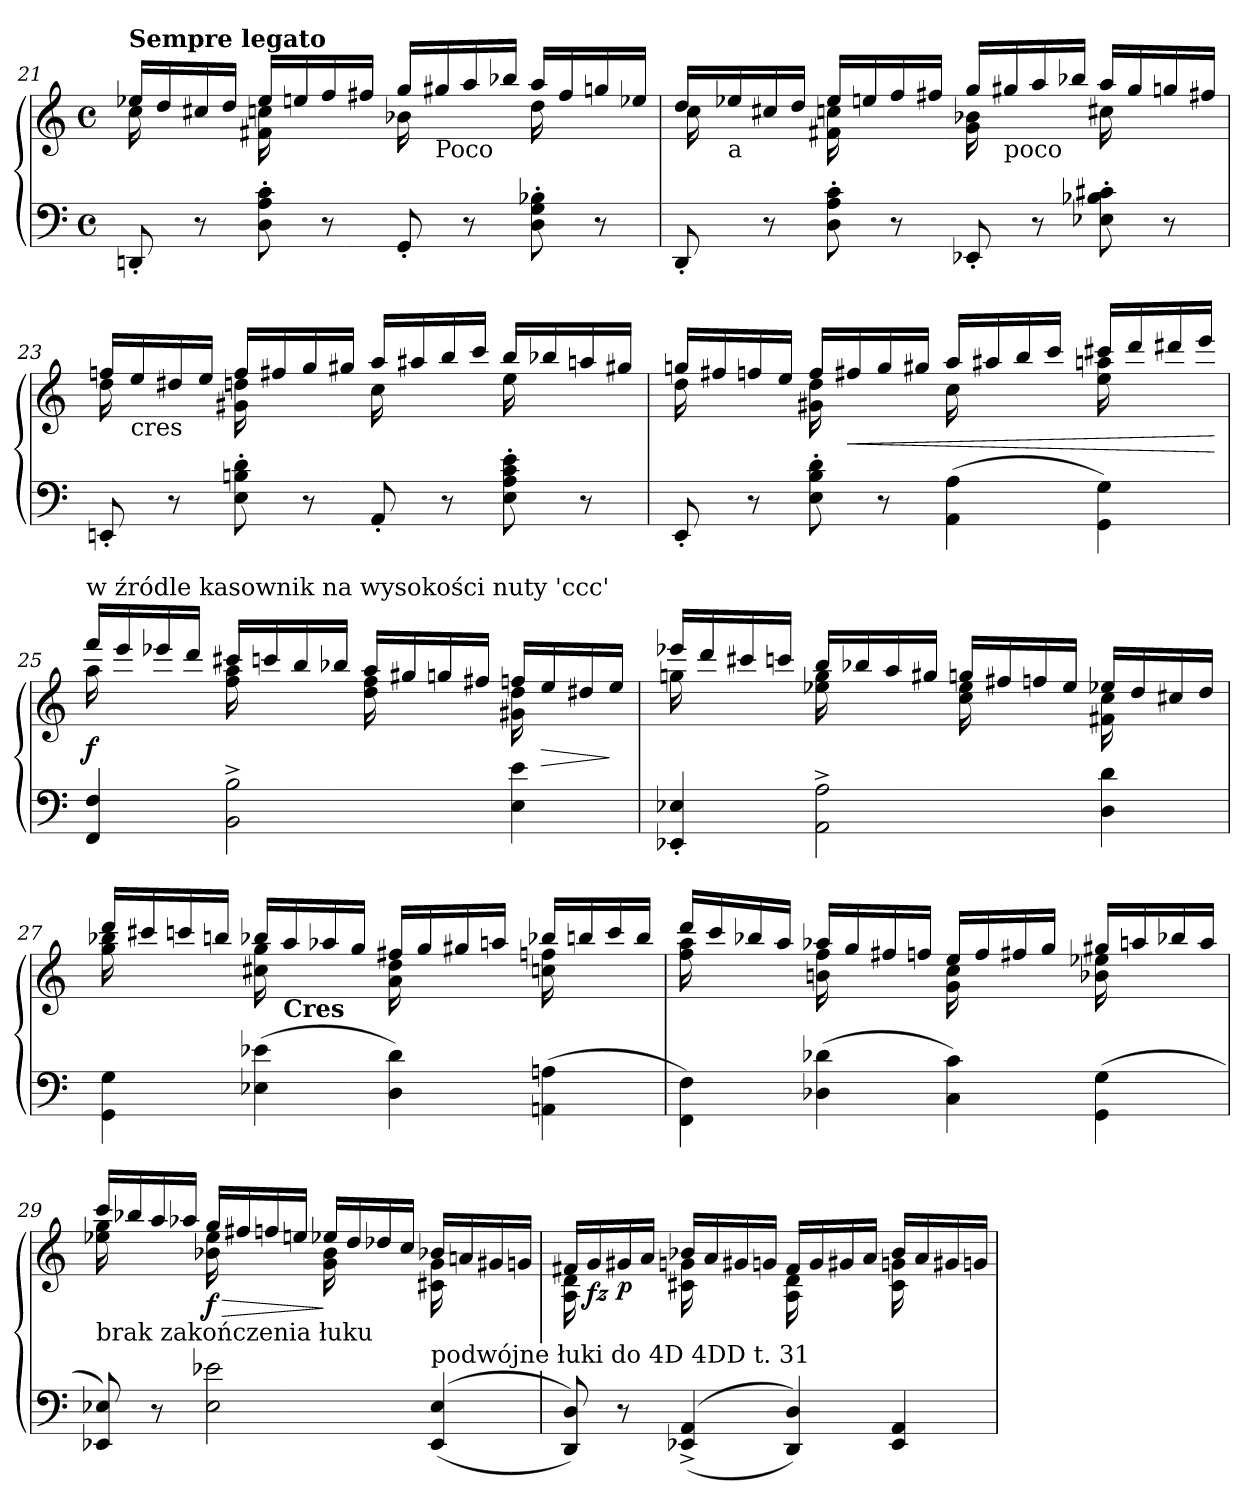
**kern	**kern	**dynam
*part1	*part1	*part1
*staff2	*staff1	*staff1/2
*clefF4	*clefG2	*
*k[]	*k[]	*
*M4/4	*M4/4	*
*met(c)	*met(c)	*
=21	=21	=21
*	*^	*
!	!LO:TX:a:B:t=Sempre legato	!	!
8DDn'<	16ee-XLL	16cc	.
.	16dd	8.reyy	.
8r	16cc#X	.	.
.	16ddJJ	.	.
8D'> 8A'> 8c'>	16ee-LL	16f#X 16ccn	.
.	16een	8.rgyy	.
8r	16ff	.	.
.	16ff#XJJ	.	.
8GG'<	16ggLL	16b-X	.
!	!LO:TX:b:t=Poco	!	!
.	16gg#X	8.reyy	.
8r	16aa	.	.
.	16bb-XJJ	.	.
8D'> 8G'> 8B-X'>	16aaLL	16dd	.
.	16ff#	8.rgyy	.
8r	16ggn	.	.
.	16ee-XJJ	.	.
=22	=22	=22	=22
8DD'<	16ddLL	16cc	.
!	!LO:TX:b:t=a	!	!
.	16ee-X	8.rcyy	.
8r	16cc#X	.	.
.	16ddJJ	.	.
8D'> 8A'> 8c'>	16ee-LL	16f#X 16ccn	.
.	16een	8.reyy	.
8r	16ff	.	.
.	16ff#XJJ	.	.
8EE-X'<	16ggLL	16g 16b-X	.
!	!LO:TX:b:t=poco	!	!
.	16gg#X	8.reyy	.
8r	16aa	.	.
.	16bb-XJJ	.	.
8E-X'> 8B-X'> 8c#X'>	16aaLL	16cc#X	.
.	16gg#	8.rgyy	.
8r	16ggn	.	.
.	16ff#XJJ	.	.
=23	=23	=23	=23
8EEn'<	16ffnLL	16dd	.
!	!LO:TX:b:t=cres	!	!
.	16ee	8.reyy	.
8r	16dd#X	.	.
.	16eeJJ	.	.
8E'> 8Bn'> 8d'>	16ffLL	16g#X 16ddn	.
.	16ff#X	8.ryy	.
8r	16gg	.	.
.	16gg#XJJ	.	.
8AA'<	16aaLL	16cc	.
.	16aa#X	8.rgyy	.
8r	16bb	.	.
.	16cccJJ	.	.
8E'> 8A'> 8c'> 8e'>	16bbLL	16ee	.
.	16bb-X	8.ryy	.
8r	16aan	.	.
.	16gg#XJJ	.	.
=24	=24	=24	=24
8EE'<	16ggnLL	16dd	.
.	16ff#X	8.rgyy	.
8r	16ffn	.	.
.	16eeJJ	.	.
8E'> 8B'> 8d'>	16ffLL	16g#X 16dd	.
.	16ff#X	8.ryy	<
8r	16gg	.	.
.	16gg#XJJ	.	.
(4AA 4A	16aaLL	16cc	.
.	16aa#X	8.ryy	.
.	16bb	.	.
.	16cccJJ	.	.
4GG\ 4G\)	16ccc#XLL	16ee 16aan	.
.	16ddd	8.ryy	.
.	16ddd#X	.	.
.	16eeeJJ	.	.
*	*v	*v	*
.	.	[
=25	=25	=25
*	*^	*
!	!LO:TX:a:t=w źródle kasownik na wysokości nuty 'ccc'	!	!
4FF 4F	16fffLL	16aa	f
.	16eee	8.ryy	.
.	16eee-X	.	.
.	16dddJJ	.	.
2BB^> 2B^>	16ccc#XLL	16ff 16aa	.
.	16cccn	8.ryy	.
.	16bb	.	.
.	16bb-XJJ	.	.
.	16aaLL	16dd 16ff	.
.	16gg#X	8.ryy	.
.	16ggn	.	.
.	16ff#XJJ	.	.
4E 4e	16ffnLL	16g#X 16dd	.
.	16ee	8.rgyy	>
.	16dd#X	.	.
.	16eeJJ	.	]
=26	=26	=26	=26
4EE-X'< 4E-X'<	16eee-XLL	16ggn	.
.	16ddd	8.ryy	.
.	16ccc#X	.	.
.	16cccnJJ	.	.
2AA^> 2A^>	16bbLL	16ee-X 16gg	.
.	16bb-X	8.ryy	.
.	16aa	.	.
.	16gg#XJJ	.	.
.	16ggnLL	16cc 16ee-	.
.	16ff#X	8.ryy	.
.	16ffn	.	.
.	16ee-JJ	.	.
4D 4d	16ee-XLL	16f#X 16cc	.
.	16dd	8.reyy	.
.	16cc#X	.	.
.	16ddJJ	.	.
=27	=27	=27	=27
4GG\ 4G\	16dddLL	16gg 16bb-X	.
.	16ccc#X	8.reyy	.
.	16cccn	.	.
.	16bbnJJ	.	.
(4E-X 4e-X	16bb-XLL	16cc#X 16gg	.
!	!LO:TX:c:B:t=Cres	!	!
.	16aa	8.rgyy	.
.	16aa-X	.	.
.	16ggJJ	.	.
4D 4d)	16ff#XLL	16a 16dd	.
.	16gg	8.rgyy	.
.	16gg#X	.	.
.	16aanJJ	.	.
(4AAn 4An	16bb-XLL	16ccn 16ffn	.
.	16bbn	8.ryy	.
.	16ccc	.	.
.	16bbJJ	.	.
=28	=28	=28	=28
4FF\ 4F\)	16dddLL	16ff 16aa	.
.	16ccc	8.ryy	.
.	16bb-X	.	.
.	16aaJJ	.	.
(4D-X 4d-X	16aa-XLL	16bn 16ff	.
.	16gg	8.reyy	.
.	16ff#X	.	.
.	16ffnJJ	.	.
4C 4c)	16eeLL	16g 16cc	.
.	16ff	8.rgyy	.
.	16ff#X	.	.
.	16ggJJ	.	.
(>4GG\ 4G\	16gg#XLL	16b-X 16ee-X	.
.	16aan	8.ryy	.
.	16bb-X	.	.
.	16aaJJ	.	.
=29	=29	=29	=29
!LO:TX:a:t=brak zakończenia łuku	!	!	!
8EE-X 8E-X)	16cccLL	16ee-X 16gg	.
.	16bb-X	8.ryy	.
8r	16aa	.	.
.	16aa-XJJ	.	.
2E- 2e-X	16ggLL	16b-X 16ee-	> f
.	16ff#X	8.ryy	.
.	16ffn	.	.
.	16eenJJ	.	.
.	16ee-XLL	16g 16b-	]
.	16dd	8.rgyy	.
.	16dd-X	.	.
.	16ccJJ	.	.
!LO:TX:a:t=podwójne łuki do 4D 4DD t. 31	!	!	!
(<(<4EE- 4E-	16b-XLL	16c#X 16g	.
.	16an	8.rAyy	.
.	16g#X	.	.
.	16gnJJ	.	.
=30	=30	=30	=30
8DD 8D))	16f#XLL	16A 16d	.
.	16g	8.rAyy	fz
8r	16g#X	.	p
.	16aJJ	.	.
(<(<4EE-X^> 4AA^>	16b-XLL	16c#X 16gn	.
.	16a	8.rAyy	.
.	16g#X	.	.
.	16gnJJ	.	.
4DD 4D))	16f#LL	16A 16d	.
.	16g	8.rAyy	.
.	16g#X	.	.
.	16aJJ	.	.
4EE- 4AA	16b-LL	16c# 16gn	.
.	16a	8.rcyy	.
.	16g#X	.	.
.	16gnJJ	.	.
*	*v	*v	*
=	=	=
*-	*-	*-
